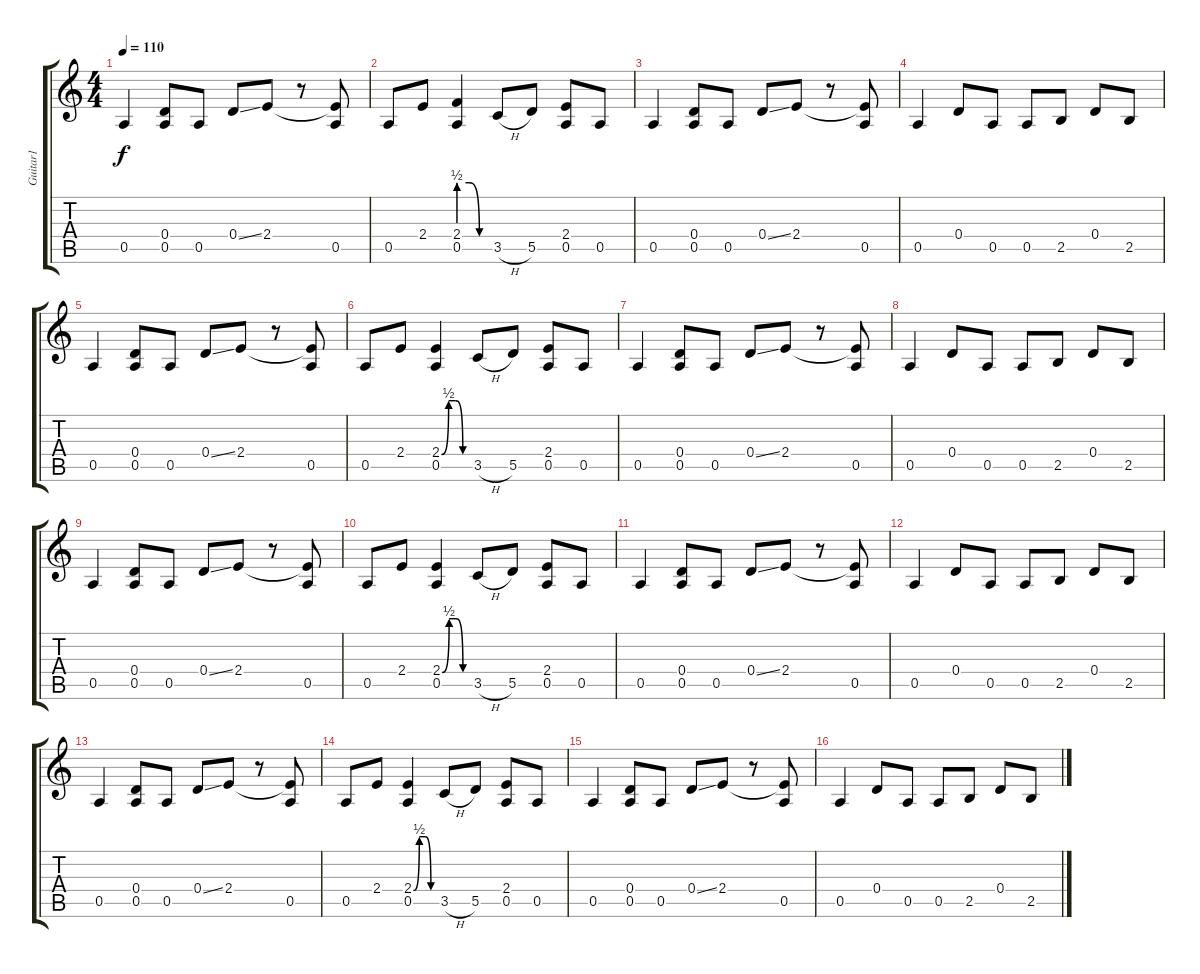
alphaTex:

\track ("Guitar1" "Guitar1") {instrument electricguitarclean}
\staff {score tabs}
\tuning (E4 B3 G3 D3 A2 E2) {hide}
\ts (4 4)
\tempo 110
\clef g2
\ks c
0.5.4{dy f instrument electricguitarclean} (0.4 0.5).8 0.5.8 0.4{ss}.8 2.4.8 r.8 (2.4{t} 0.5).8 |
0.5.8 2.4.8 (2.4{be (custom 0 2 20 2 40 0 60 0)} 0.5).4 3.5{h}.8 5.5.8 (2.4 0.5).8 0.5.8 |
0.5.4 (0.4 0.5).8 0.5.8 0.4{ss}.8 2.4.8 r.8 (2.4{t} 0.5).8 |
0.5.4 0.4.8 0.5.8 0.5.8 2.5.8 0.4.8 2.5.8 |
0.5.4 (0.4 0.5).8 0.5.8 0.4{ss}.8 2.4.8 r.8 (2.4{t} 0.5).8 |
0.5.8 2.4.8 (2.4{be (custom 0 0 15 2 30 2 45 0 60 0)} 0.5).4 3.5{h}.8 5.5.8 (2.4 0.5).8 0.5.8 |
0.5.4 (0.4 0.5).8 0.5.8 0.4{ss}.8 2.4.8 r.8 (2.4{t} 0.5).8 |
0.5.4 0.4.8 0.5.8 0.5.8 2.5.8 0.4.8 2.5.8 |
0.5.4 (0.4 0.5).8 0.5.8 0.4{ss}.8 2.4.8 r.8 (2.4{t} 0.5).8 |
0.5.8 2.4.8 (2.4{be (custom 0 0 15 2 30 2 45 0 60 0)} 0.5).4 3.5{h}.8 5.5.8 (2.4 0.5).8 0.5.8 |
0.5.4 (0.4 0.5).8 0.5.8 0.4{ss}.8 2.4.8 r.8 (2.4{t} 0.5).8 |
0.5.4 0.4.8 0.5.8 0.5.8 2.5.8 0.4.8 2.5.8 |
0.5.4 (0.4 0.5).8 0.5.8 0.4{ss}.8 2.4.8 r.8 (2.4{t} 0.5).8 |
0.5.8 2.4.8 (2.4{be (custom 0 0 15 2 30 2 45 0 60 0)} 0.5).4 3.5{h}.8 5.5.8 (2.4 0.5).8 0.5.8 |
0.5.4 (0.4 0.5).8 0.5.8 0.4{ss}.8 2.4.8 r.8 (2.4{t} 0.5).8 |
0.5.4 0.4.8 0.5.8 0.5.8 2.5.8 0.4.8 2.5.8
